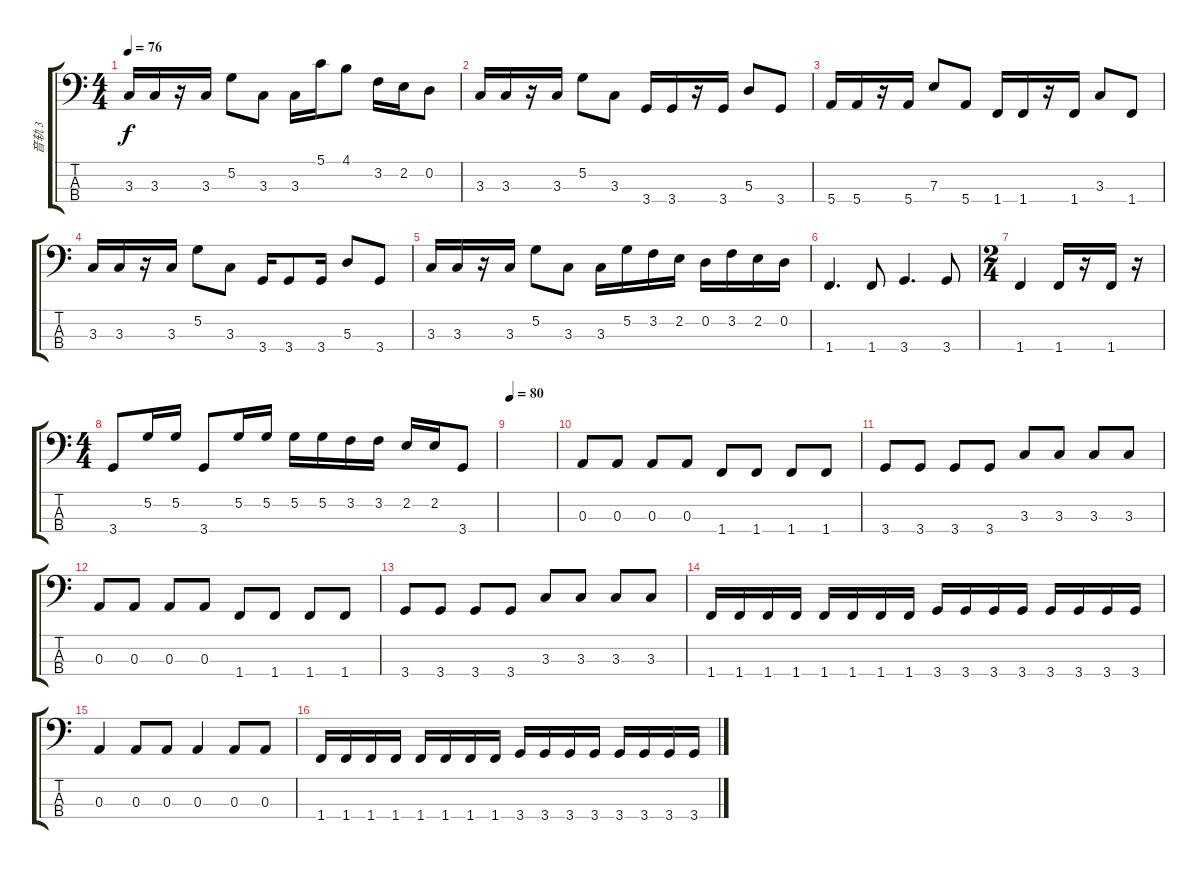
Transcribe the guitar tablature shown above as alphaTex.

\track ("音轨 3" "音轨 3") {instrument electricbassfinger}
\staff {score tabs}
\tuning (G2 D2 A1 E1) {hide}
\ts (4 4)
\tempo 76
\clef f4
\ks c
3.3.16{dy f} 3.3.16 r.16 3.3.16 5.2.8 3.3.8 3.3.16 5.1.16 4.1.8 3.2.16 2.2.16 0.2.8 |
3.3.16 3.3.16 r.16 3.3.16 5.2.8 3.3.8 3.4.16 3.4.16 r.16 3.4.16 5.3.8 3.4.8 |
5.4.16 5.4.16 r.16 5.4.16 7.3.8 5.4.8 1.4.16 1.4.16 r.16 1.4.16 3.3.8 1.4.8 |
3.3.16 3.3.16 r.16 3.3.16 5.2.8 3.3.8 3.4.16 3.4.8 3.4.16 5.3.8 3.4.8 |
3.3.16 3.3.16 r.16 3.3.16 5.2.8 3.3.8 3.3.16 5.2.16 3.2.16 2.2.16 0.2.16 3.2.16 2.2.16 0.2.16 |
1.4.4{d} 1.4.8 3.4.4{d} 3.4.8 |
\ts (2 4)
1.4.4 1.4.16 r.16 1.4.16 r.16 |
\ts (4 4)
3.4.8 5.2.16 5.2.16 3.4.8 5.2.16 5.2.16 5.2.16 5.2.16 3.2.16 3.2.16 2.2.16 2.2.16 3.4.8 |
\tempo 80
|
0.3.8 0.3.8 0.3.8 0.3.8 1.4.8 1.4.8 1.4.8 1.4.8 |
3.4.8 3.4.8 3.4.8 3.4.8 3.3.8 3.3.8 3.3.8 3.3.8 |
0.3.8 0.3.8 0.3.8 0.3.8 1.4.8 1.4.8 1.4.8 1.4.8 |
3.4.8 3.4.8 3.4.8 3.4.8 3.3.8 3.3.8 3.3.8 3.3.8 |
1.4.16 1.4.16 1.4.16 1.4.16 1.4.16 1.4.16 1.4.16 1.4.16 3.4.16 3.4.16 3.4.16 3.4.16 3.4.16 3.4.16 3.4.16 3.4.16 |
0.3.4 0.3.8 0.3.8 0.3.4 0.3.8 0.3.8 |
1.4.16 1.4.16 1.4.16 1.4.16 1.4.16 1.4.16 1.4.16 1.4.16 3.4.16 3.4.16 3.4.16 3.4.16 3.4.16 3.4.16 3.4.16 3.4.16
